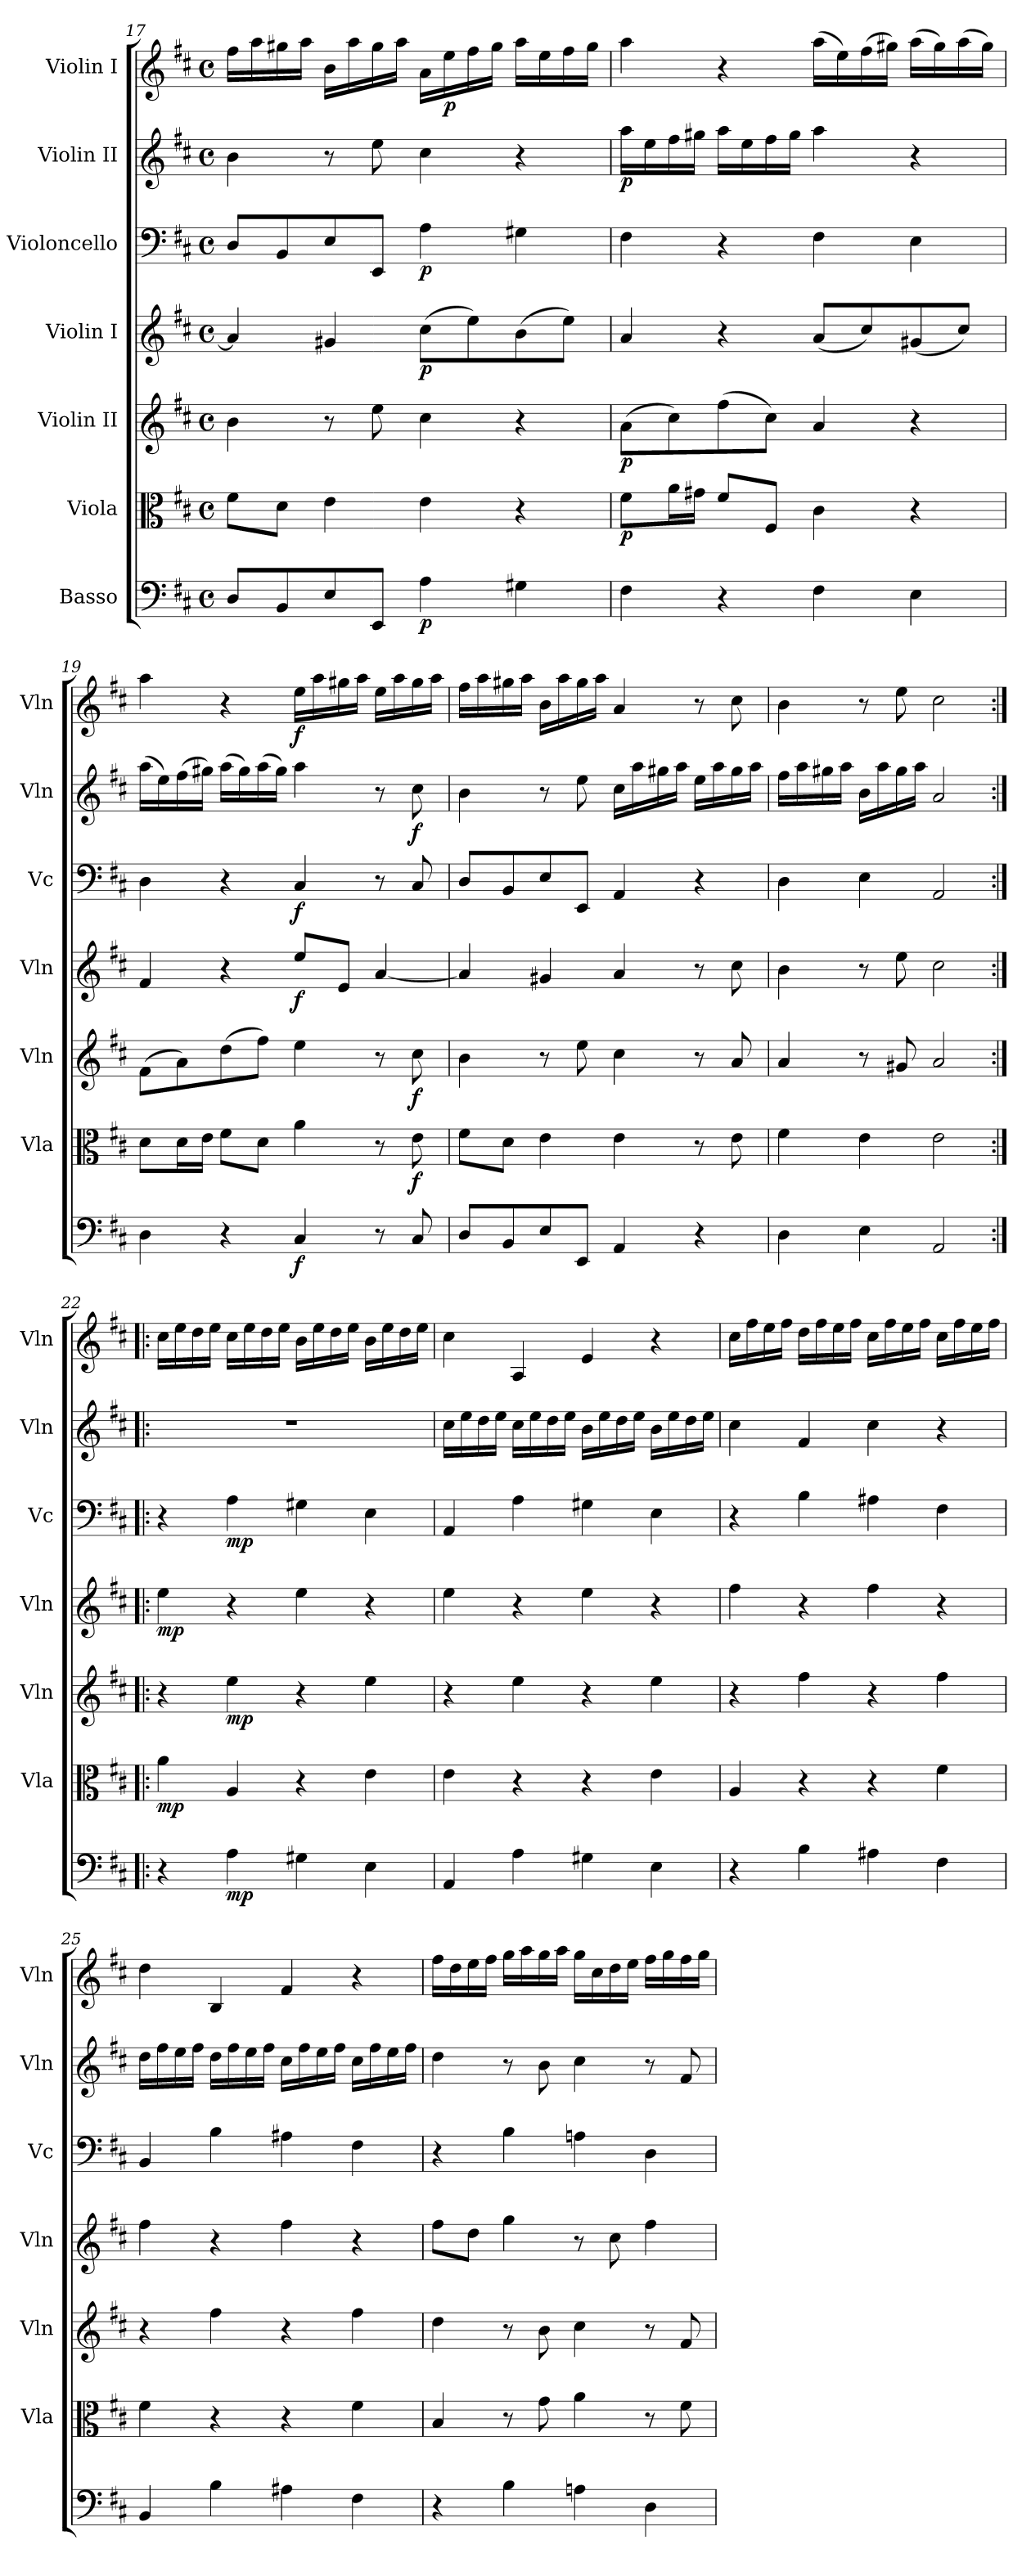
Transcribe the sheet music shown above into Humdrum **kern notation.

**kern	**dynam	**kern	**dynam	**kern	**dynam	**kern	**dynam	**kern	**dynam	**kern	**dynam	**kern	**dynam
*part7	*part7	*part6	*part6	*part5	*part5	*part4	*part4	*part3	*part3	*part2	*part2	*part1	*part1
*staff7	*staff7	*staff6	*staff6	*staff5	*staff5	*staff4	*staff4	*staff3	*staff3	*staff2	*staff2	*staff1	*staff1
*I"Basso	*	*I"Viola	*	*I"Violin II	*	*I"Violin I	*	*I"Violoncello	*	*I"Violin II	*	*I"Violin I	*
*	*	*I'Vla	*	*I'Vln	*	*I'Vln	*	*I'Vc	*	*I'Vln	*	*I'Vln	*
!!LO:PB:g=z
*clefF4	*	*clefC3	*	*clefG2	*	*clefG2	*	*clefF4	*	*clefG2	*	*clefG2	*
*k[f#c#]	*	*k[f#c#]	*	*k[f#c#]	*	*k[f#c#]	*	*k[f#c#]	*	*k[f#c#]	*	*k[f#c#]	*
*M4/4	*	*M4/4	*	*M4/4	*	*M4/4	*	*M4/4	*	*M4/4	*	*M4/4	*
*met(c)	*	*met(c)	*	*met(c)	*	*met(c)	*	*met(c)	*	*met(c)	*	*met(c)	*
=17	=17	=17	=17	=17	=17	=17	=17	=17	=17	=17	=17	=17	=17
8D/L	.	8f#\L	.	4b\	.	4a/]	.	8D/L	.	4b\	.	16ff#\LL	.
.	.	.	.	.	.	.	.	.	.	.	.	16aa\	.
8BB/	.	8d\J	.	.	.	.	.	8BB/	.	.	.	16gg#X\	.
.	.	.	.	.	.	.	.	.	.	.	.	16aa\JJ	.
8E/	.	4e\	.	8r	.	4g#X/	.	8E/	.	8r	.	16b\LL	.
.	.	.	.	.	.	.	.	.	.	.	.	16aa\	.
8EE/J	.	.	.	8ee\	.	.	.	8EE/J	.	8ee\	.	16gg#\	.
.	.	.	.	.	.	.	.	.	.	.	.	16aa\JJ	.
!	!LO:DY:b	!	!	!	!	!	!LO:DY:b	!	!LO:DY:b	!	!	!	!
4A\	p	4e\	.	4cc#\	.	(>8cc#\L	p	4A\	p	4cc#\	.	16a\LL	.
!	!	!	!	!	!	!	!	!	!	!	!	!	!LO:DY:b
.	.	.	.	.	.	.	.	.	.	.	.	16ee\	p
.	.	.	.	.	.	8ee\)	.	.	.	.	.	16ff#\	.
.	.	.	.	.	.	.	.	.	.	.	.	16gg#\JJ	.
4G#X\	.	4r	.	4r	.	(>8b\	.	4G#X\	.	4r	.	16aa\LL	.
.	.	.	.	.	.	.	.	.	.	.	.	16ee\	.
.	.	.	.	.	.	8ee\J)	.	.	.	.	.	16ff#\	.
.	.	.	.	.	.	.	.	.	.	.	.	16gg#\JJ	.
=18	=18	=18	=18	=18	=18	=18	=18	=18	=18	=18	=18	=18	=18
!	!	!	!LO:DY:b	!	!LO:DY:b	!	!	!	!	!	!LO:DY:b	!	!
4F#\	.	8f#\L	p	(>8a\L	p	4a/	.	4F#\	.	16aa\LL	p	4aa\	.
.	.	.	.	.	.	.	.	.	.	16ee\	.	.	.
.	.	16a\L	.	8cc#\)	.	.	.	.	.	16ff#\	.	.	.
.	.	16g#X\JJ	.	.	.	.	.	.	.	16gg#X\JJ	.	.	.
4r	.	8f#/L	.	(>8ff#\	.	4r	.	4r	.	16aa\LL	.	4r	.
.	.	.	.	.	.	.	.	.	.	16ee\	.	.	.
.	.	8F#/J	.	8cc#\J)	.	.	.	.	.	16ff#\	.	.	.
.	.	.	.	.	.	.	.	.	.	16gg#\JJ	.	.	.
4F#\	.	4c#\	.	4a/	.	(<8a/L	.	4F#\	.	4aa\	.	(>16aa\LL	.
.	.	.	.	.	.	.	.	.	.	.	.	16ee\)	.
.	.	.	.	.	.	8cc#/)	.	.	.	.	.	(>16ff#\	.
.	.	.	.	.	.	.	.	.	.	.	.	16gg#X\JJ)	.
4E\	.	4r	.	4r	.	(<8g#X/	.	4E\	.	4r	.	(>16aa\LL	.
.	.	.	.	.	.	.	.	.	.	.	.	16gg#\)	.
.	.	.	.	.	.	8cc#/J)	.	.	.	.	.	(>16aa\	.
.	.	.	.	.	.	.	.	.	.	.	.	16gg#\JJ)	.
=19	=19	=19	=19	=19	=19	=19	=19	=19	=19	=19	=19	=19	=19
4D\	.	8d\L	.	(>8f#\L	.	4f#/	.	4D\	.	(>16aa\LL	.	4aa\	.
.	.	.	.	.	.	.	.	.	.	16ee\)	.	.	.
.	.	16d\L	.	8a\)	.	.	.	.	.	(>16ff#\	.	.	.
.	.	16e\JJ	.	.	.	.	.	.	.	16gg#X\JJ)	.	.	.
4r	.	8f#\L	.	(>8dd\	.	4r	.	4r	.	(>16aa\LL	.	4r	.
.	.	.	.	.	.	.	.	.	.	16gg#\)	.	.	.
.	.	8d\J	.	8ff#\J)	.	.	.	.	.	(>16aa\	.	.	.
.	.	.	.	.	.	.	.	.	.	16gg#\JJ)	.	.	.
!	!LO:DY:b	!	!	!	!	!	!LO:DY:b	!	!LO:DY:b	!	!	!	!LO:DY:b
4C#/	f	4a\	.	4ee\	.	8ee/L	f	4C#/	f	4aa\	.	16ee\LL	f
.	.	.	.	.	.	.	.	.	.	.	.	16aa\	.
.	.	.	.	.	.	8e/J	.	.	.	.	.	16gg#X\	.
.	.	.	.	.	.	.	.	.	.	.	.	16aa\JJ	.
8r	.	8r	.	8r	.	[4a/	.	8r	.	8r	.	16ee\LL	.
.	.	.	.	.	.	.	.	.	.	.	.	16aa\	.
!	!	!	!LO:DY:b	!	!LO:DY:b	!	!	!	!	!	!LO:DY:b	!	!
8C#/	.	8e\	f	8cc#\	f	.	.	8C#/	.	8cc#\	f	16gg#\	.
.	.	.	.	.	.	.	.	.	.	.	.	16aa\JJ	.
!!LO:LB:g=z
=20	=20	=20	=20	=20	=20	=20	=20	=20	=20	=20	=20	=20	=20
8D/L	.	8f#\L	.	4b\	.	4a/]	.	8D/L	.	4b\	.	16ff#\LL	.
.	.	.	.	.	.	.	.	.	.	.	.	16aa\	.
8BB/	.	8d\J	.	.	.	.	.	8BB/	.	.	.	16gg#X\	.
.	.	.	.	.	.	.	.	.	.	.	.	16aa\JJ	.
8E/	.	4e\	.	8r	.	4g#X/	.	8E/	.	8r	.	16b\LL	.
.	.	.	.	.	.	.	.	.	.	.	.	16aa\	.
8EE/J	.	.	.	8ee\	.	.	.	8EE/J	.	8ee\	.	16gg#\	.
.	.	.	.	.	.	.	.	.	.	.	.	16aa\JJ	.
4AA/	.	4e\	.	4cc#\	.	4a/	.	4AA/	.	16cc#\LL	.	4a/	.
.	.	.	.	.	.	.	.	.	.	16aa\	.	.	.
.	.	.	.	.	.	.	.	.	.	16gg#X\	.	.	.
.	.	.	.	.	.	.	.	.	.	16aa\JJ	.	.	.
4r	.	8r	.	8r	.	8r	.	4r	.	16ee\LL	.	8r	.
.	.	.	.	.	.	.	.	.	.	16aa\	.	.	.
.	.	8e\	.	8a/	.	8cc#\	.	.	.	16gg#\	.	8cc#\	.
.	.	.	.	.	.	.	.	.	.	16aa\JJ	.	.	.
=21	=21	=21	=21	=21	=21	=21	=21	=21	=21	=21	=21	=21	=21
4D\	.	4f#\	.	4a/	.	4b\	.	4D\	.	16ff#\LL	.	4b\	.
.	.	.	.	.	.	.	.	.	.	16aa\	.	.	.
.	.	.	.	.	.	.	.	.	.	16gg#X\	.	.	.
.	.	.	.	.	.	.	.	.	.	16aa\JJ	.	.	.
4E\	.	4e\	.	8r	.	8r	.	4E\	.	16b\LL	.	8r	.
.	.	.	.	.	.	.	.	.	.	16aa\	.	.	.
.	.	.	.	8g#X/	.	8ee\	.	.	.	16gg#\	.	8ee\	.
.	.	.	.	.	.	.	.	.	.	16aa\JJ	.	.	.
2AA/	.	2e\	.	2a/	.	2cc#\	.	2AA/	.	2a/	.	2cc#\	.
=22:|!|:	=22:|!|:	=22:|!|:	=22:|!|:	=22:|!|:	=22:|!|:	=22:|!|:	=22:|!|:	=22:|!|:	=22:|!|:	=22:|!|:	=22:|!|:	=22:|!|:	=22:|!|:
!	!	!	!LO:DY:b	!	!	!	!LO:DY:b	!	!	!	!	!	!
4r	.	4a\	mp	4r	.	4ee\	mp	4r	.	1r	.	16cc#\LL	.
.	.	.	.	.	.	.	.	.	.	.	.	16ee\	.
.	.	.	.	.	.	.	.	.	.	.	.	16dd\	.
.	.	.	.	.	.	.	.	.	.	.	.	16ee\JJ	.
!	!LO:DY:b	!	!	!	!LO:DY:b	!	!	!	!LO:DY:b	!	!	!	!
4A\	mp	4A/	.	4ee\	mp	4r	.	4A\	mp	.	.	16cc#\LL	.
.	.	.	.	.	.	.	.	.	.	.	.	16ee\	.
.	.	.	.	.	.	.	.	.	.	.	.	16dd\	.
.	.	.	.	.	.	.	.	.	.	.	.	16ee\JJ	.
4G#X\	.	4r	.	4r	.	4ee\	.	4G#X\	.	.	.	16b\LL	.
.	.	.	.	.	.	.	.	.	.	.	.	16ee\	.
.	.	.	.	.	.	.	.	.	.	.	.	16dd\	.
.	.	.	.	.	.	.	.	.	.	.	.	16ee\JJ	.
4E\	.	4e\	.	4ee\	.	4r	.	4E\	.	.	.	16b\LL	.
.	.	.	.	.	.	.	.	.	.	.	.	16ee\	.
.	.	.	.	.	.	.	.	.	.	.	.	16dd\	.
.	.	.	.	.	.	.	.	.	.	.	.	16ee\JJ	.
=23	=23	=23	=23	=23	=23	=23	=23	=23	=23	=23	=23	=23	=23
4AA/	.	4e\	.	4r	.	4ee\	.	4AA/	.	16cc#\LL	.	4cc#\	.
.	.	.	.	.	.	.	.	.	.	16ee\	.	.	.
.	.	.	.	.	.	.	.	.	.	16dd\	.	.	.
.	.	.	.	.	.	.	.	.	.	16ee\JJ	.	.	.
4A\	.	4r	.	4ee\	.	4r	.	4A\	.	16cc#\LL	.	4A/	.
.	.	.	.	.	.	.	.	.	.	16ee\	.	.	.
.	.	.	.	.	.	.	.	.	.	16dd\	.	.	.
.	.	.	.	.	.	.	.	.	.	16ee\JJ	.	.	.
4G#X\	.	4r	.	4r	.	4ee\	.	4G#X\	.	16b\LL	.	4e/	.
.	.	.	.	.	.	.	.	.	.	16ee\	.	.	.
.	.	.	.	.	.	.	.	.	.	16dd\	.	.	.
.	.	.	.	.	.	.	.	.	.	16ee\JJ	.	.	.
4E\	.	4e\	.	4ee\	.	4r	.	4E\	.	16b\LL	.	4r	.
.	.	.	.	.	.	.	.	.	.	16ee\	.	.	.
.	.	.	.	.	.	.	.	.	.	16dd\	.	.	.
.	.	.	.	.	.	.	.	.	.	16ee\JJ	.	.	.
!!LO:PB:g=z
=24	=24	=24	=24	=24	=24	=24	=24	=24	=24	=24	=24	=24	=24
4r	.	4A/	.	4r	.	4ff#\	.	4r	.	4cc#\	.	16cc#\LL	.
.	.	.	.	.	.	.	.	.	.	.	.	16ff#\	.
.	.	.	.	.	.	.	.	.	.	.	.	16ee\	.
.	.	.	.	.	.	.	.	.	.	.	.	16ff#\JJ	.
4B\	.	4r	.	4ff#\	.	4r	.	4B\	.	4f#/	.	16dd\LL	.
.	.	.	.	.	.	.	.	.	.	.	.	16ff#\	.
.	.	.	.	.	.	.	.	.	.	.	.	16ee\	.
.	.	.	.	.	.	.	.	.	.	.	.	16ff#\JJ	.
4A#X\	.	4r	.	4r	.	4ff#\	.	4A#X\	.	4cc#\	.	16cc#\LL	.
.	.	.	.	.	.	.	.	.	.	.	.	16ff#\	.
.	.	.	.	.	.	.	.	.	.	.	.	16ee\	.
.	.	.	.	.	.	.	.	.	.	.	.	16ff#\JJ	.
4F#\	.	4f#\	.	4ff#\	.	4r	.	4F#\	.	4r	.	16cc#\LL	.
.	.	.	.	.	.	.	.	.	.	.	.	16ff#\	.
.	.	.	.	.	.	.	.	.	.	.	.	16ee\	.
.	.	.	.	.	.	.	.	.	.	.	.	16ff#\JJ	.
=25	=25	=25	=25	=25	=25	=25	=25	=25	=25	=25	=25	=25	=25
4BB/	.	4f#\	.	4r	.	4ff#\	.	4BB/	.	16dd\LL	.	4dd\	.
.	.	.	.	.	.	.	.	.	.	16ff#\	.	.	.
.	.	.	.	.	.	.	.	.	.	16ee\	.	.	.
.	.	.	.	.	.	.	.	.	.	16ff#\JJ	.	.	.
4B\	.	4r	.	4ff#\	.	4r	.	4B\	.	16dd\LL	.	4B/	.
.	.	.	.	.	.	.	.	.	.	16ff#\	.	.	.
.	.	.	.	.	.	.	.	.	.	16ee\	.	.	.
.	.	.	.	.	.	.	.	.	.	16ff#\JJ	.	.	.
4A#X\	.	4r	.	4r	.	4ff#\	.	4A#X\	.	16cc#\LL	.	4f#/	.
.	.	.	.	.	.	.	.	.	.	16ff#\	.	.	.
.	.	.	.	.	.	.	.	.	.	16ee\	.	.	.
.	.	.	.	.	.	.	.	.	.	16ff#\JJ	.	.	.
4F#\	.	4f#\	.	4ff#\	.	4r	.	4F#\	.	16cc#\LL	.	4r	.
.	.	.	.	.	.	.	.	.	.	16ff#\	.	.	.
.	.	.	.	.	.	.	.	.	.	16ee\	.	.	.
.	.	.	.	.	.	.	.	.	.	16ff#\JJ	.	.	.
=26	=26	=26	=26	=26	=26	=26	=26	=26	=26	=26	=26	=26	=26
4r	.	4B/	.	4dd\	.	8ff#\L	.	4r	.	4dd\	.	16ff#\LL	.
.	.	.	.	.	.	.	.	.	.	.	.	16dd\	.
.	.	.	.	.	.	8dd\J	.	.	.	.	.	16ee\	.
.	.	.	.	.	.	.	.	.	.	.	.	16ff#\JJ	.
4B\	.	8r	.	8r	.	4gg\	.	4B\	.	8r	.	16gg\LL	.
.	.	.	.	.	.	.	.	.	.	.	.	16aa\	.
.	.	8g\	.	8b\	.	.	.	.	.	8b\	.	16gg\	.
.	.	.	.	.	.	.	.	.	.	.	.	16aa\JJ	.
4An\	.	4a\	.	4cc#\	.	8r	.	4An\	.	4cc#\	.	16gg\LL	.
.	.	.	.	.	.	.	.	.	.	.	.	16cc#\	.
.	.	.	.	.	.	8cc#\	.	.	.	.	.	16dd\	.
.	.	.	.	.	.	.	.	.	.	.	.	16ee\JJ	.
4D\	.	8r	.	8r	.	4ff#\	.	4D\	.	8r	.	16ff#\LL	.
.	.	.	.	.	.	.	.	.	.	.	.	16gg\	.
.	.	8f#\	.	8f#/	.	.	.	.	.	8f#/	.	16ff#\	.
.	.	.	.	.	.	.	.	.	.	.	.	16gg\JJ	.
=	=	=	=	=	=	=	=	=	=	=	=	=	=
*-	*-	*-	*-	*-	*-	*-	*-	*-	*-	*-	*-	*-	*-
